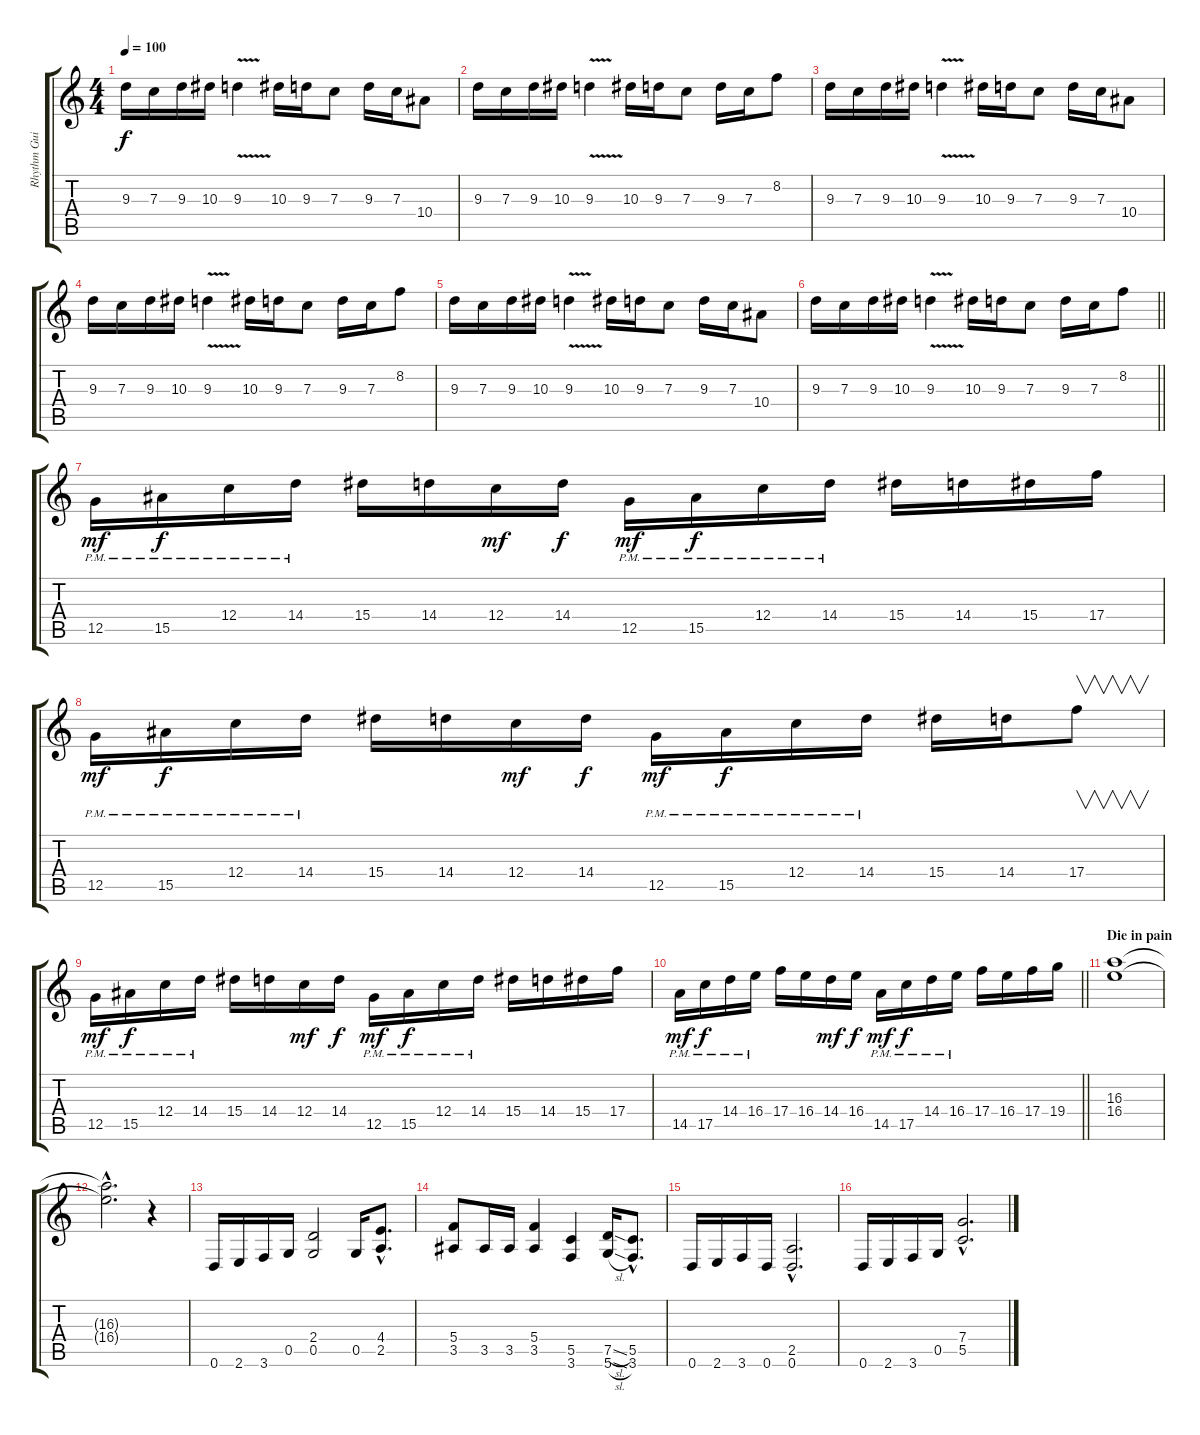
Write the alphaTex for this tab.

\track ("Rhythm Guitar (Mille)" "Rhythm Gui") {instrument distortionguitar}
\staff {score tabs}
\tuning (D4 A3 F3 C3 G2 D2) {hide}
\ts (4 4)
\tempo 100
\clef g2
\ks c
9.3.16{dy f} 7.3.16 9.3.16 10.3.16 9.3{v}.4 10.3.16 9.3.16 7.3.8 9.3.16 7.3.16 10.4.8 |
9.3.16 7.3.16 9.3.16 10.3.16 9.3{v}.4 10.3.16 9.3.16 7.3.8 9.3.16 7.3.16 8.2.8 |
9.3.16 7.3.16 9.3.16 10.3.16 9.3{v}.4 10.3.16 9.3.16 7.3.8 9.3.16 7.3.16 10.4.8 |
9.3.16 7.3.16 9.3.16 10.3.16 9.3{v}.4 10.3.16 9.3.16 7.3.8 9.3.16 7.3.16 8.2.8 |
9.3.16 7.3.16 9.3.16 10.3.16 9.3{v}.4 10.3.16 9.3.16 7.3.8 9.3.16 7.3.16 10.4.8 |
\barLineRight lightlight
9.3.16 7.3.16 9.3.16 10.3.16 9.3{v}.4 10.3.16 9.3.16 7.3.8 9.3.16 7.3.16 8.2.8 |
12.5{pm}.16{dy mf} 15.5{pm}.16{dy f} 12.4{pm}.16 14.4{pm}.16 15.4.16 14.4.16 12.4.16{dy mf} 14.4.16{dy f} 12.5{pm}.16{dy mf} 15.5{pm}.16{dy f} 12.4{pm}.16 14.4{pm}.16 15.4.16 14.4.16 15.4.16 17.4.16 |
12.5{pm}.16{dy mf} 15.5{pm}.16{dy f} 12.4{pm}.16 14.4{pm}.16 15.4.16 14.4.16 12.4.16{dy mf} 14.4.16{dy f} 12.5{pm}.16{dy mf} 15.5{pm}.16{dy f} 12.4{pm}.16 14.4{pm}.16 15.4.16 14.4.16 17.4.8{v} |
12.5{pm}.16{dy mf} 15.5{pm}.16{dy f} 12.4{pm}.16 14.4{pm}.16 15.4.16 14.4.16 12.4.16{dy mf} 14.4.16{dy f} 12.5{pm}.16{dy mf} 15.5{pm}.16{dy f} 12.4{pm}.16 14.4{pm}.16 15.4.16 14.4.16 15.4.16 17.4.16 |
\barLineRight lightlight
14.5{pm}.16{dy mf} 17.5{pm}.16{dy f} 14.4{pm}.16 16.4{pm}.16 17.4.16 16.4.16 14.4.16{dy mf} 16.4.16{dy f} 14.5{pm}.16{dy mf} 17.5{pm}.16{dy f} 14.4{pm}.16 16.4{pm}.16 17.4.16 16.4.16 17.4.16 19.4.16 |
\section ("" "Die in pain")
(16.3 16.4).1{volume 0} |
(16.3{hac t} 16.4{hac t}).2{d} r.4 |
0.6.16{volume 16} 2.6.16 3.6.16 0.5.16 (2.4 0.5).2 0.5.16 (4.4{hac} 2.5{hac}).8{d} |
(5.4 3.5).8 3.5.16 3.5.16 (5.4 3.5).4 (5.5 3.6).4 (7.5{sl} 5.6{sl}).16 (5.5{hac} 3.6{hac}).8{d} |
0.6.16 2.6.16 3.6.16 0.6.16 (2.5{hac} 0.6{hac}).2{d} |
0.6.16 2.6.16 3.6.16 0.5.16 (7.4{hac} 5.5{hac}).2{d}
